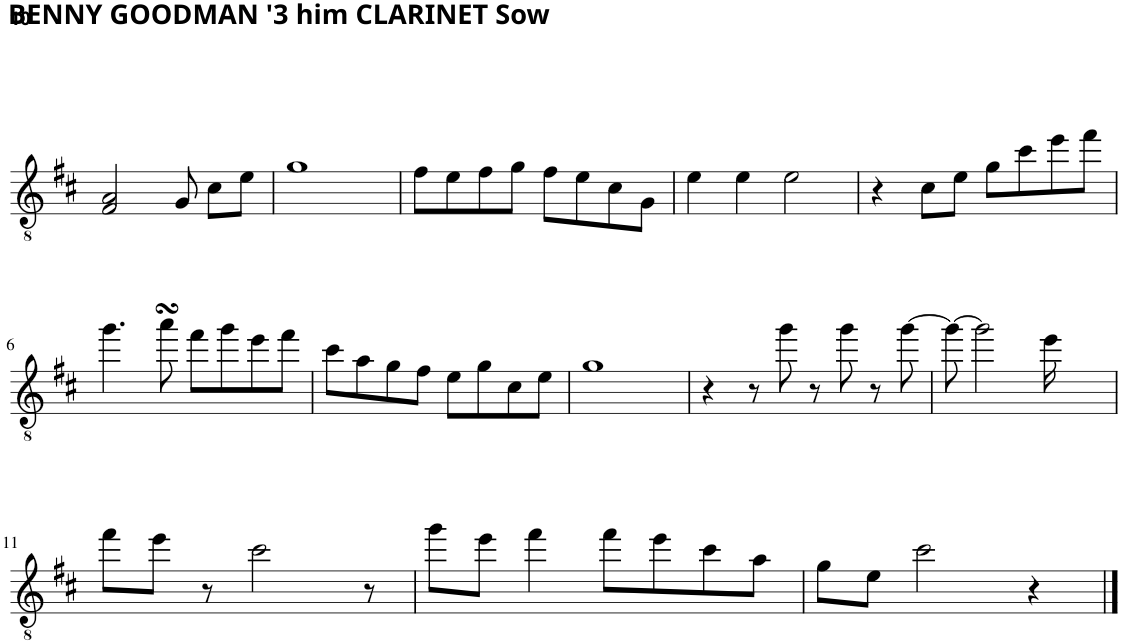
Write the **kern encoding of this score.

**kern
*part1
*staff1
*I"Clarinette en Sib
*I'Clar. Sib
*clefGv2
*Trd1c2
*k[f#c#]
=1
2F#/ 2A/
8G/
8c#\L
8e\J
=2
1g
=3
8f#\L
8e\
8f#\
8g\J
8f#\L
8e\
8c#\
8G\J
=4
4e\
4e\
2e\
=5
4r
8c#\L
8e\J
8g\L
8cc#\
8ee\
8ff#\J
!!LO:LB:g=z
=6
4.gg\
8aasSSS\
8ff#\L
8gg\
8ee\
8ff#\J
=7
8cc#\L
8a\
8g\
8f#\J
8e\L
8g\
8c#\
8e\J
=8
1g
=9
4r
8r
8gg\
8r
8gg\
8r
[8gg\
=10
8gg\_
2gg\]
16ee\
4ryy
16ryy
!!LO:LB:g=z
=11
8ff#\L
8ee\J
8r
2cc#\
8r
=12
8gg\L
8ee\J
4ff#\
8ff#\L
8ee\
8cc#\
8a\J
=13
8g\L
8e\J
2cc#\
4r
==
*-
